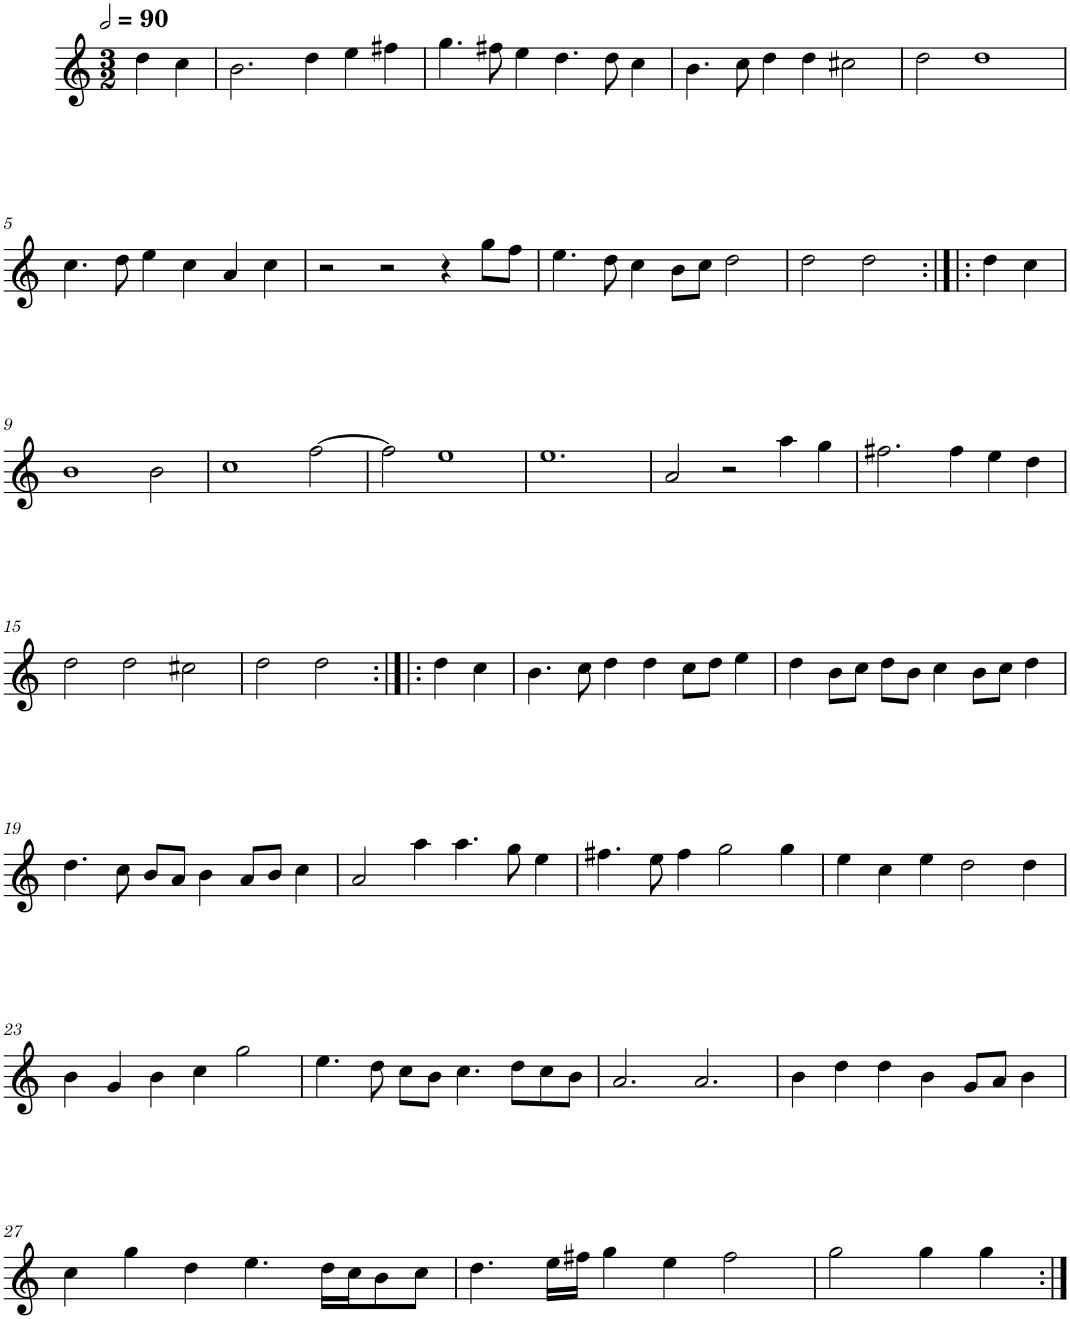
**kern
*part1
*staff1
*I"Cinq parties
*clefG2
*k[]
*M3/2
*MM180
=
4dd\
4cc\
=1
2.b\
4dd\
4ee\
4ff#X\
=2
4.gg\
8ff#X\
4ee\
4.dd\
8dd\
4cc\
=3
4.b\
8cc\
4dd\
4dd\
2cc#X\
=4
2dd\
1dd
!!LO:LB:g=z
=5
4.cc\
8dd\
4ee\
4cc\
4a/
4cc\
=6
2r
2r
4r
8gg\L
8ff\J
=7
4.ee\
8dd\
4cc\
8b\L
8cc\J
2dd\
=8
2dd\
2dd\
4dd\
4cc\
!!LO:LB:g=z
=9
1b
2b\
=10
1cc
[2ff\
=11
2ff\]
1ee
=12
1.ee
=13
2a/
2r
4aa\
4gg\
=14
2.ff#X\
4ff#\
4ee\
4dd\
!!LO:LB:g=z
=15
2dd\
2dd\
2cc#X\
=16
2dd\
2dd\
4dd\
4cc\
=17
4.b\
8cc\
4dd\
4dd\
8cc\L
8dd\J
4ee\
=18
4dd\
8b\L
8cc\J
8dd\L
8b\J
4cc\
8b\L
8cc\J
4dd\
!!LO:LB:g=z
=19
4.dd\
8cc\
8b/L
8a/J
4b\
8a/L
8b/J
4cc\
=20
2a/
4aa\
4.aa\
8gg\
4ee\
=21
4.ff#X\
8ee\
4ff#\
2gg\
4gg\
=22
4ee\
4cc\
4ee\
2dd\
4dd\
!!LO:LB:g=z
=23
4b\
4g/
4b\
4cc\
2gg\
=24
4.ee\
8dd\
8cc\L
8b\J
4.cc\
8dd\L
8cc\
8b\J
=25
2.a/
2.a/
=26
4b\
4dd\
4dd\
4b\
8g/L
8a/J
4b\
!!LO:LB:g=z
=27
4cc\
4gg\
4dd\
4.ee\
16dd\LL
16cc\J
8b\
8cc\J
=28
4.dd\
16ee\LL
16ff#X\JJ
4gg\
4ee\
2ff#\
=29
2gg\
4gg\
4gg\
=:|!
*-
